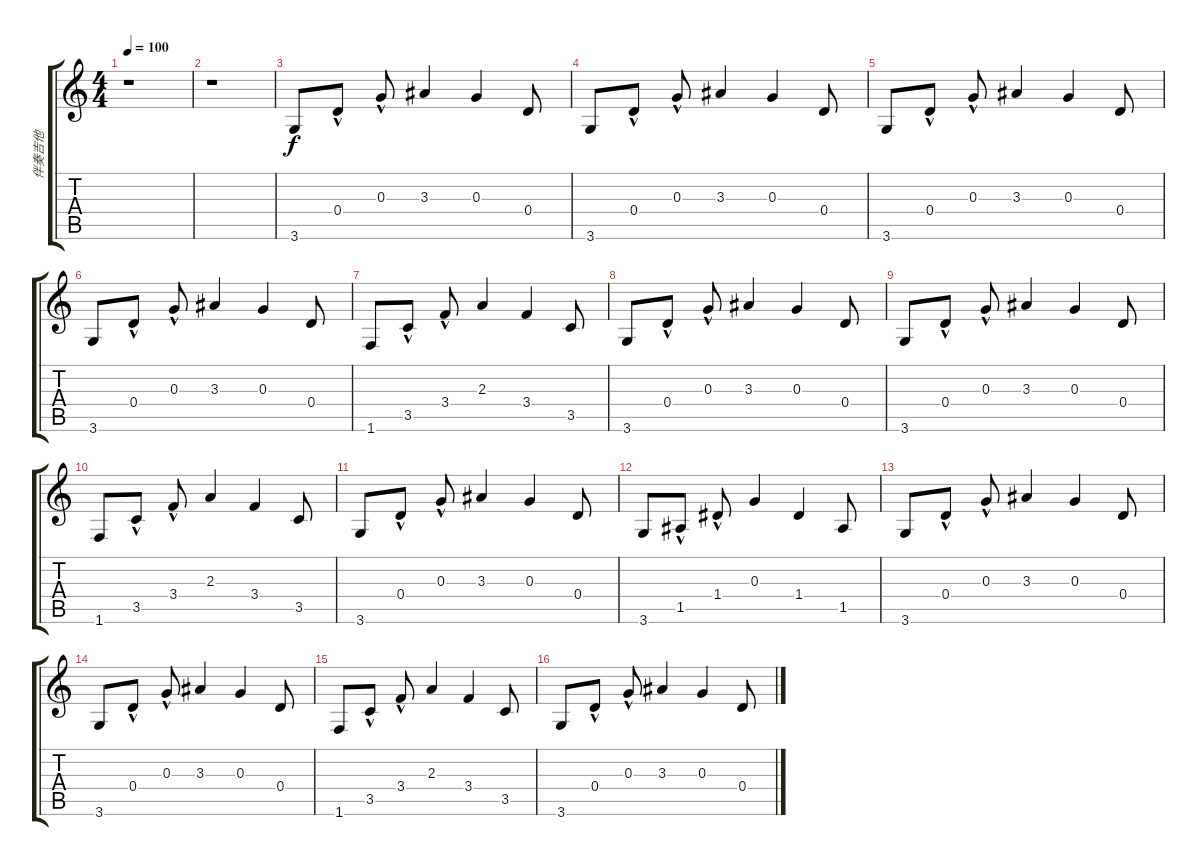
\track ("伴奏吉他" "伴奏吉他") {instrument acousticguitarnylon}
\staff {score tabs}
\tuning (E4 B3 G3 D3 A2 E2) {hide}
\ts (4 4)
\tempo 100
\clef g2
\ks c
r.1{dy f} |
r.1 |
3.6.8 0.4{hac}.8 0.3{hac}.8 3.3.4 0.3.4 0.4.8 |
3.6.8 0.4{hac}.8 0.3{hac}.8 3.3.4 0.3.4 0.4.8 |
3.6.8 0.4{hac}.8 0.3{hac}.8 3.3.4 0.3.4 0.4.8 |
3.6.8 0.4{hac}.8 0.3{hac}.8 3.3.4 0.3.4 0.4.8 |
1.6.8 3.5{hac}.8 3.4{hac}.8 2.3.4 3.4.4 3.5.8 |
3.6.8 0.4{hac}.8 0.3{hac}.8 3.3.4 0.3.4 0.4.8 |
3.6.8 0.4{hac}.8 0.3{hac}.8 3.3.4 0.3.4 0.4.8 |
1.6.8 3.5{hac}.8 3.4{hac}.8 2.3.4 3.4.4 3.5.8 |
3.6.8 0.4{hac}.8 0.3{hac}.8 3.3.4 0.3.4 0.4.8 |
3.6.8 1.5{hac}.8 1.4{hac}.8 0.3.4 1.4.4 1.5.8 |
3.6.8 0.4{hac}.8 0.3{hac}.8 3.3.4 0.3.4 0.4.8 |
3.6.8 0.4{hac}.8 0.3{hac}.8 3.3.4 0.3.4 0.4.8 |
1.6.8 3.5{hac}.8 3.4{hac}.8 2.3.4 3.4.4 3.5.8 |
3.6.8 0.4{hac}.8 0.3{hac}.8 3.3.4 0.3.4 0.4.8
